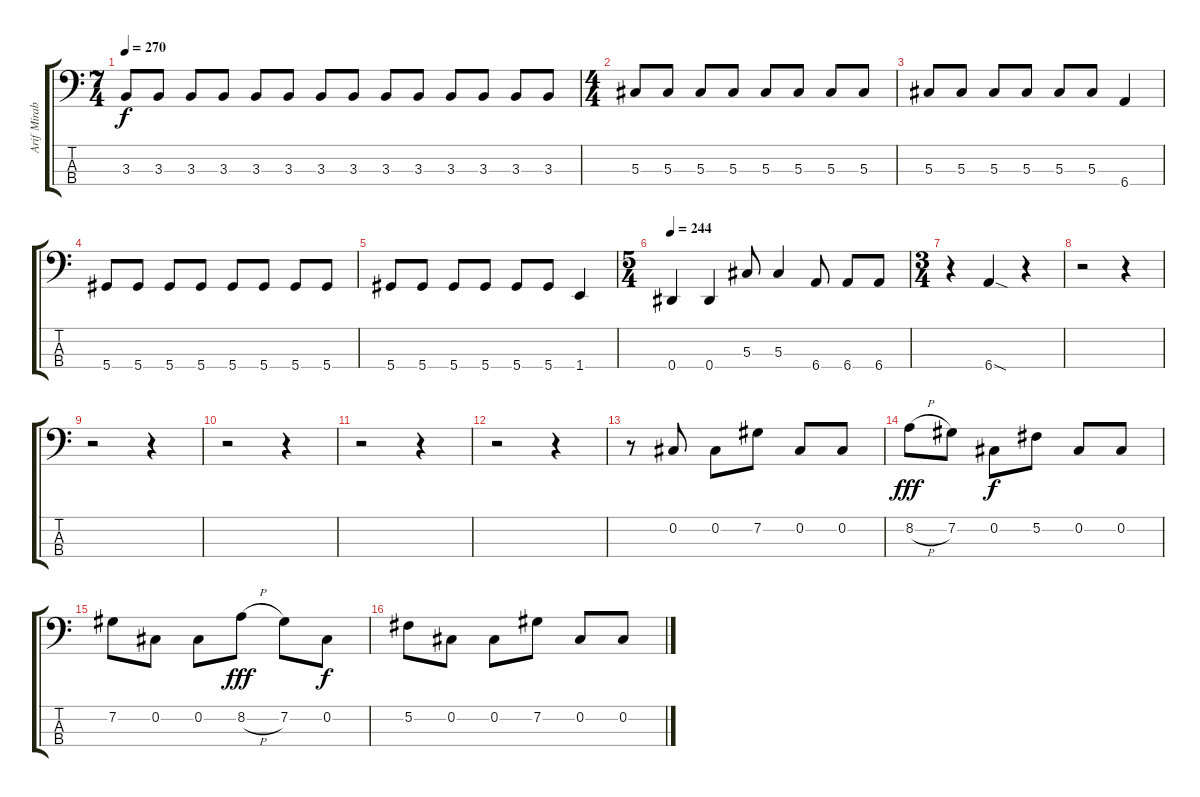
\track ("Arif Mirabdolbaghi" "Arif Mirab") {instrument electricbassfinger}
\staff {score tabs}
\tuning (Gb2 Db2 Ab1 Eb1) {hide}
\ts (7 4)
\tempo 270
\clef f4
\ks c
3.3.8{dy f} 3.3.8 3.3.8 3.3.8 3.3.8 3.3.8 3.3.8 3.3.8 3.3.8 3.3.8 3.3.8 3.3.8 3.3.8 3.3.8 |
\ts (4 4)
5.3.8 5.3.8 5.3.8 5.3.8 5.3.8 5.3.8 5.3.8 5.3.8 |
5.3.8 5.3.8 5.3.8 5.3.8 5.3.8 5.3.8 6.4.4 |
5.4.8 5.4.8 5.4.8 5.4.8 5.4.8 5.4.8 5.4.8 5.4.8 |
5.4.8 5.4.8 5.4.8 5.4.8 5.4.8 5.4.8 1.4.4 |
\ts (5 4)
\tempo 244
0.4.4 0.4.4 5.3.8 5.3.4 6.4.8 6.4.8 6.4.8 |
\ts (3 4)
r.4 6.4{sod}.4 r.4 |
r.2 r.4 |
r.2 r.4 |
r.2 r.4 |
r.2 r.4 |
r.2 r.4 |
r.8 0.2.8 0.2.8 7.2.8 0.2.8 0.2.8 |
8.2{h}.8{dy fff} 7.2.8 0.2.8{dy f} 5.2.8 0.2.8 0.2.8 |
7.2.8 0.2.8 0.2.8 8.2{h}.8{dy fff} 7.2.8 0.2.8{dy f} |
5.2.8 0.2.8 0.2.8 7.2.8 0.2.8 0.2.8
